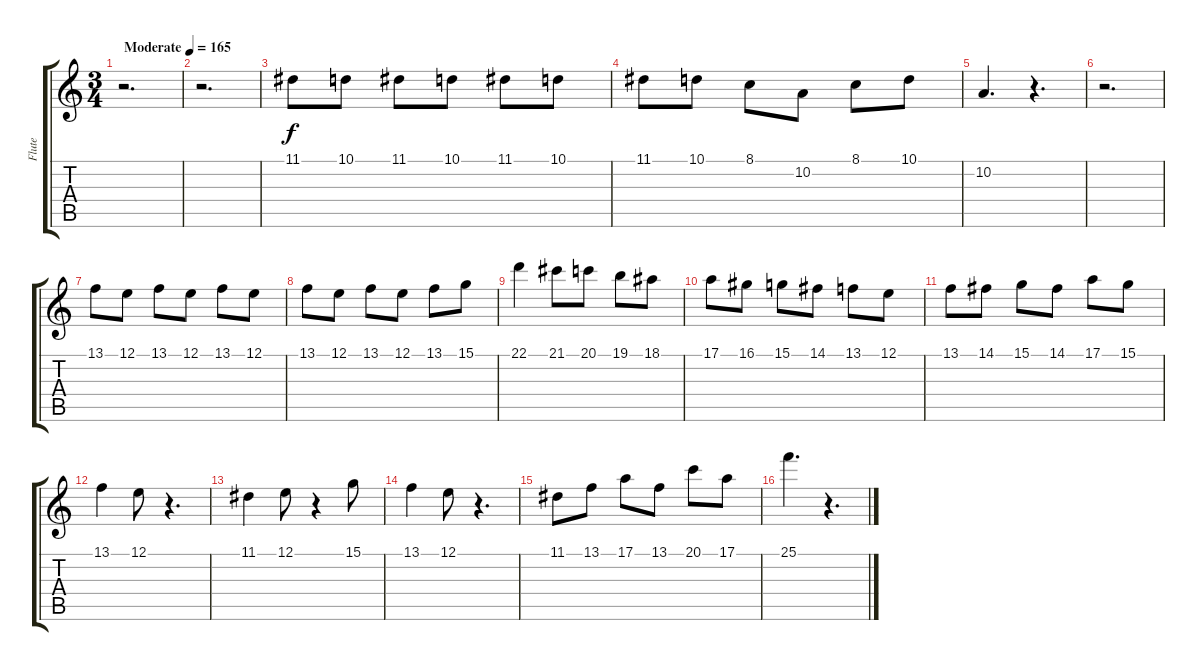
\track ("Flute" "Flute") {instrument recorder}
\staff {score tabs}
\tuning (E4 B3 G3 D3 A2 E2) {hide}
\ts (3 4)
\tempo (165 "Moderate")
\clef g2
\ks c
r.2{d dy f instrument recorder} |
r.2{d} |
11.1.8 10.1.8 11.1.8 10.1.8 11.1.8 10.1.8 |
11.1.8 10.1.8 8.1.8 10.2.8 8.1.8 10.1.8 |
10.2.4{d} r.4{d} |
r.2{d} |
13.1.8 12.1.8 13.1.8 12.1.8 13.1.8 12.1.8 |
13.1.8 12.1.8 13.1.8 12.1.8 13.1.8 15.1.8 |
22.1.4 21.1.8 20.1.8 19.1.8 18.1.8 |
17.1.8 16.1.8 15.1.8 14.1.8 13.1.8 12.1.8 |
13.1.8 14.1.8 15.1.8 14.1.8 17.1.8 15.1.8 |
13.1.4 12.1.8 r.4{d} |
11.1.4 12.1.8 r.4 15.1.8 |
13.1.4 12.1.8 r.4{d} |
11.1.8 13.1.8 17.1.8 13.1.8 20.1.8 17.1.8 |
25.1.4{d} r.4{d}
